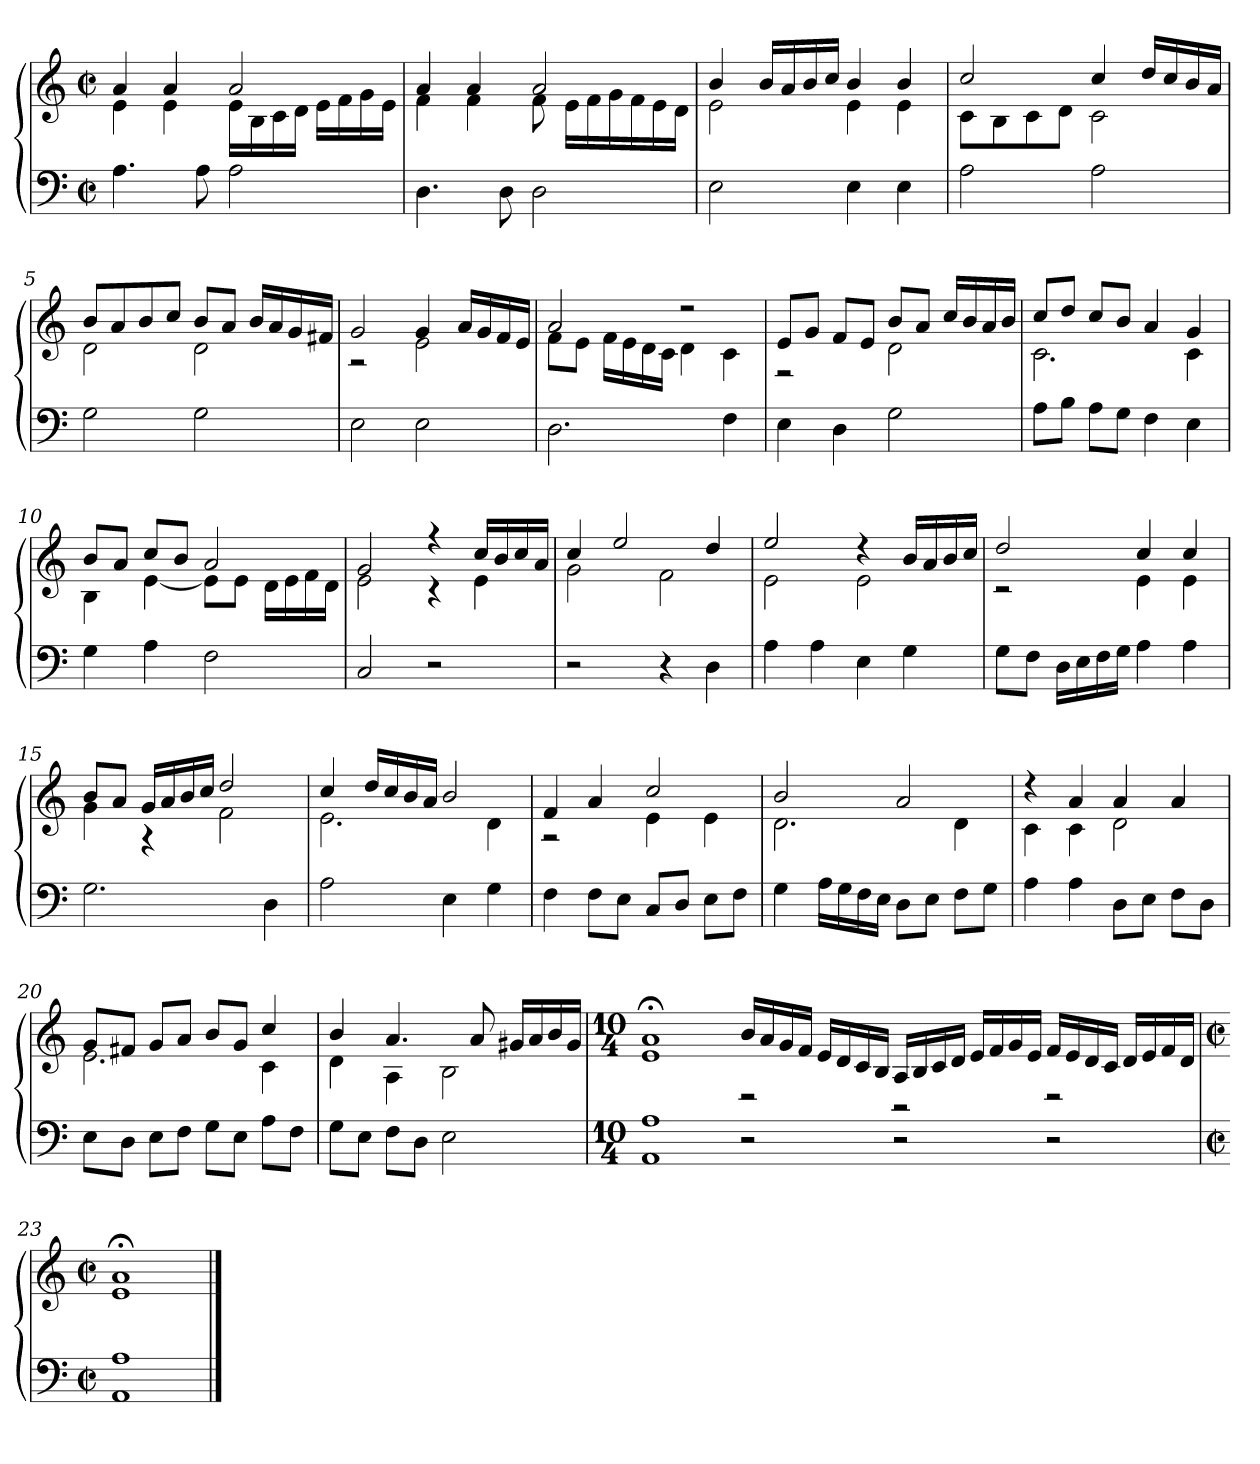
**kern	**kern
*part1	*part1
*staff2	*staff1
*clefF4	*clefG2
*k[]	*k[]
*M2/2	*M2/2
*met(c|)	*met(c|)
=1	=1
*	*^
4.A\	4a/	4e\
.	4a/	4e\
8A\	.	.
2A\	2a/	16e\LL
.	.	16B\
.	.	16c\
.	.	16d\JJ
.	.	16e\LL
.	.	16f\
.	.	16g\
.	.	16e\JJ
=2	=2	=2
4.D\	4a/	4f\
.	4a/	4f\
8D\	.	.
2D\	2a/	8f\
.	.	16e\LL
.	.	16f\
.	.	16g\
.	.	16f\
.	.	16e\
.	.	16d\JJ
=3	=3	=3
2E\	4b/	2e\
.	16b/LL	.
.	16a/	.
.	16b/	.
.	16cc/JJ	.
4E\	4b/	4e\
4E\	4b/	4e\
=4	=4	=4
2A\	2cc/	8c\L
.	.	8B\
.	.	8c\
.	.	8d\J
2A\	4cc/	2c\
.	16dd/LL	.
.	16cc/	.
.	16b/	.
.	16a/JJ	.
!!LO:LB:g=z	!!
=5	=5	=5
2G\	8b/L	2d\
.	8a/	.
.	8b/	.
.	8cc/J	.
2G\	8b/L	2d\
.	8a/J	.
.	16b/LL	.
.	16a/	.
.	16g/	.
.	16f#X/JJ	.
=6	=6	=6
2E\	2g/	2r
2E\	4g/	2e\
.	16a/LL	.
.	16g/	.
.	16f/	.
.	16e/JJ	.
=7	=7	=7
2.D\	2a/	8f\L
.	.	8e\J
.	.	16f\LL
.	.	16e\
.	.	16d\
.	.	16c\JJ
.	2r	4d\
4F\	.	4c\
=8	=8	=8
4E\	8e/L	2r
.	8g/J	.
4D\	8f/L	.
.	8e/J	.
2G\	8b/L	2d\
.	8a/J	.
.	16cc/LL	.
.	16b/	.
.	16a/	.
.	16b/JJ	.
!!LO:LB:g=z	!!
=9	=9	=9
8A\L	8cc/L	2.c\
8B\J	8dd/J	.
8A\L	8cc/L	.
8G\J	8b/J	.
4F\	4a/	.
4E\	4g/	4c\
=10	=10	=10
4G\	8b/L	4B\
.	8a/J	.
4A\	8cc/L	[4e\
.	8b/J	.
2F\	2a/	8e\L]
.	.	8e\J
.	.	16d\LL
.	.	16e\
.	.	16f\
.	.	16d\JJ
=11	=11	=11
2C/	2g/	2e\
2r	4r	4r
.	16cc/LL	4e\
.	16b/	.
.	16cc/	.
.	16a/JJ	.
=12	=12	=12
2r	4cc/	2g\
.	2ee/	.
4r	.	2f\
4D\	4dd/	.
!!LO:LB:g=z	!!
=13	=13	=13
4A\	2ee/	2e\
4A\	.	.
4E\	4r	2e\
4G\	16b/LL	.
.	16a/	.
.	16b/	.
.	16cc/JJ	.
=14	=14	=14
8G\L	2dd/	2r
8F\J	.	.
16D\LL	.	.
16E\	.	.
16F\	.	.
16G\JJ	.	.
4A\	4cc/	4e\
4A\	4cc/	4e\
=15	=15	=15
2.G\	8b/L	4g\
.	8a/J	.
.	16g/LL	4r
.	16a/	.
.	16b/	.
.	16cc/JJ	.
.	2dd/	2f\
4D\	.	.
=16	=16	=16
2A\	4cc/	2.e\
.	16dd/LL	.
.	16cc/	.
.	16b/	.
.	16a/JJ	.
4E\	2b/	.
4G\	.	4d\
!!LO:LB:g=z	!!
=17	=17	=17
4F\	4f/	2r
8F\L	4a/	.
8E\J	.	.
8C/L	2cc/	4e\
8D/J	.	.
8E\L	.	4e\
8F\J	.	.
=18	=18	=18
4G\	2b/	2.d\
16A\LL	.	.
16G\	.	.
16F\	.	.
16E\JJ	.	.
8D\L	2a/	.
8E\J	.	.
8F\L	.	4d\
8G\J	.	.
=19	=19	=19
4A\	4r	4c\
4A\	4a/	4c\
8D\L	4a/	2d\
8E\J	.	.
8F\L	4a/	.
8D\J	.	.
=20	=20	=20
8E\L	8g/L	2.e\
8D\J	8f#X/J	.
8E\L	8g/L	.
8F\J	8a/J	.
8G\L	8b/L	.
8E\J	8g/J	.
8A\L	4cc/	4c\
8F\J	.	.
!!LO:LB:g=z	!!
=21	=21	=21
8G\L	4b/	4d\
8E\J	.	.
8F\L	4.a/	4A\
8D\J	.	.
2E\	.	2B\
.	8a/	.
.	16g#X/LL	.
.	16a/	.
.	16b/	.
.	16g#/JJ	.
=22	=22	=22
*M10/4	*M10/4	*
1AA 1A	1a;<	1e
2r	16b/LL	2r
.	16a/	.
.	16g/	.
.	16f/JJ	.
.	16e/LL	.
.	16d/	.
.	16c/	.
.	16B/JJ	.
2r	16A/LL	2r
.	16B/	.
.	16c/	.
.	16d/JJ	.
.	16e/LL	.
.	16f/	.
.	16g/	.
.	16e/JJ	.
2r	16f/LL	2r
.	16e/	.
.	16d/	.
.	16c/JJ	.
.	16d/LL	.
.	16e/	.
.	16f/	.
.	16d/JJ	.
!!LO:LB:g=z	!!
=23	=23	=23
*M2/2	*M2/2	*
*met(c|)	*met(c|)	*
1AA 1A	1a;<	1e
*	*v	*v
==	==
*-	*-
